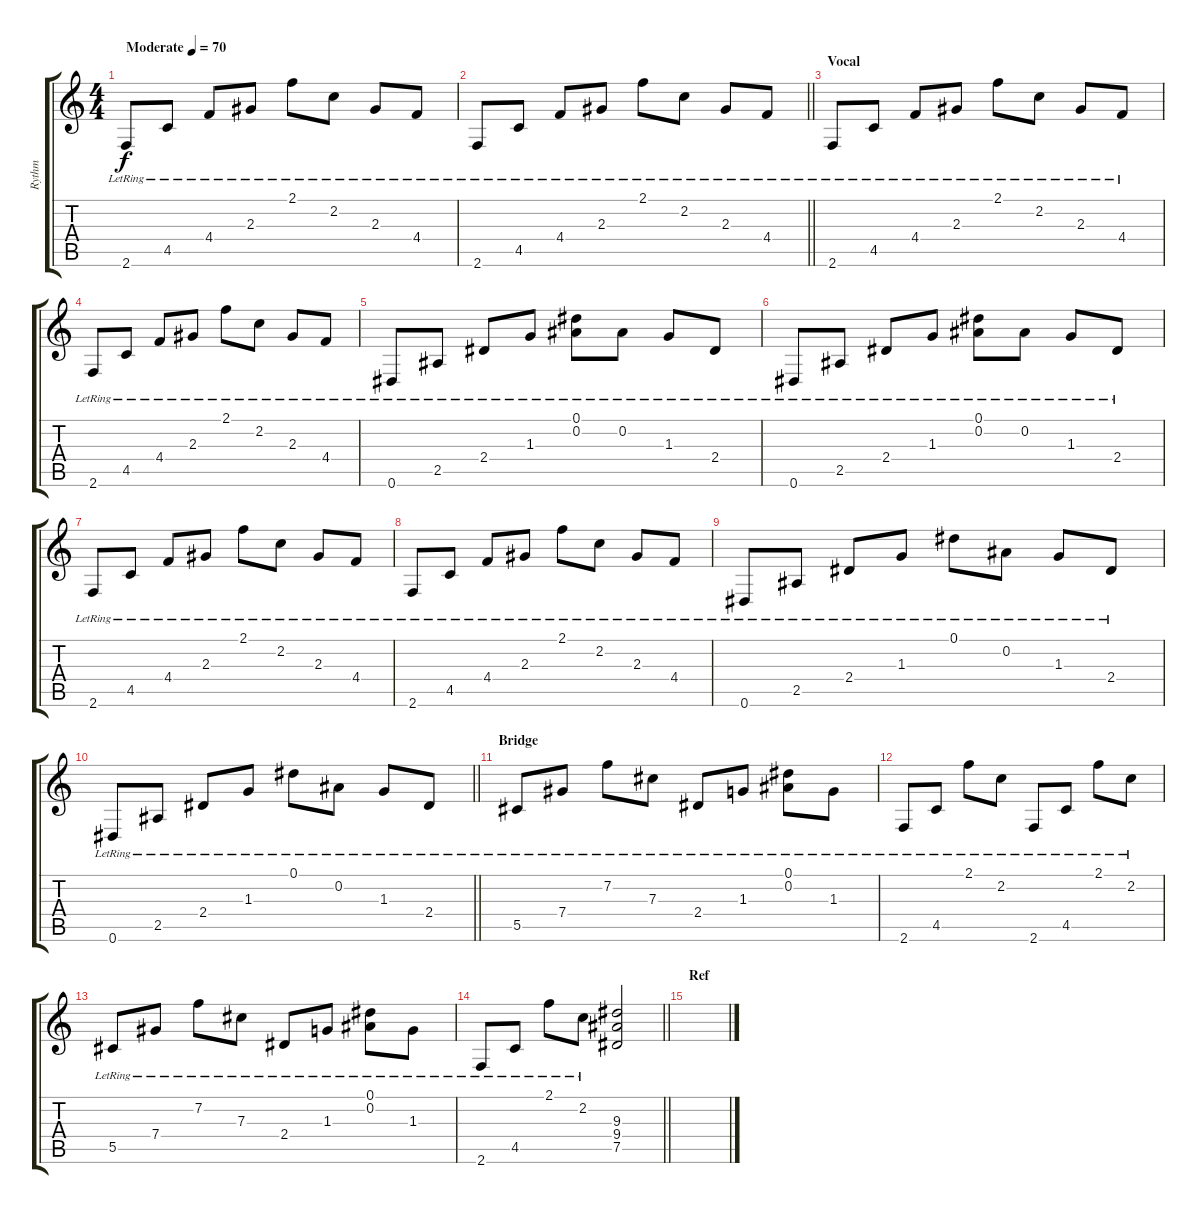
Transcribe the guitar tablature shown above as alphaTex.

\track ("Rythm" "Rythm") {instrument electricguitarjazz}
\staff {score tabs}
\tuning (Eb4 Bb3 Gb3 Db3 Ab2 Eb2) {hide}
\ts (4 4)
\tempo (70 "Moderate")
\clef g2
\ks c
2.6{lr}.8{dy f instrument electricguitarjazz} 4.5{lr}.8 4.4{lr}.8 2.3{lr}.8 2.1{lr}.8 2.2{lr}.8 2.3{lr}.8 4.4{lr}.8 |
\barLineRight lightlight
2.6{lr}.8 4.5{lr}.8 4.4{lr}.8 2.3{lr}.8 2.1{lr}.8 2.2{lr}.8 2.3{lr}.8 4.4{lr}.8 |
\section ("" "Vocal")
2.6{lr}.8 4.5{lr}.8 4.4{lr}.8 2.3{lr}.8 2.1{lr}.8 2.2{lr}.8 2.3{lr}.8 4.4{lr}.8 |
2.6{lr}.8 4.5{lr}.8 4.4{lr}.8 2.3{lr}.8 2.1{lr}.8 2.2{lr}.8 2.3{lr}.8 4.4{lr}.8 |
0.6{lr}.8 2.5{lr}.8 2.4{lr}.8 1.3{lr}.8 (0.1{lr} 0.2{lr}).8 0.2{lr}.8 1.3{lr}.8 2.4{lr}.8 |
0.6{lr}.8 2.5{lr}.8 2.4{lr}.8 1.3{lr}.8 (0.1{lr} 0.2{lr}).8 0.2{lr}.8 1.3{lr}.8 2.4{lr}.8 |
2.6{lr}.8 4.5{lr}.8 4.4{lr}.8 2.3{lr}.8 2.1{lr}.8 2.2{lr}.8 2.3{lr}.8 4.4{lr}.8 |
2.6{lr}.8 4.5{lr}.8 4.4{lr}.8 2.3{lr}.8 2.1{lr}.8 2.2{lr}.8 2.3{lr}.8 4.4{lr}.8 |
0.6{lr}.8 2.5{lr}.8 2.4{lr}.8 1.3{lr}.8 0.1{lr}.8 0.2{lr}.8 1.3{lr}.8 2.4{lr}.8 |
\barLineRight lightlight
0.6{lr}.8 2.5{lr}.8 2.4{lr}.8 1.3{lr}.8 0.1{lr}.8 0.2{lr}.8 1.3{lr}.8 2.4{lr}.8 |
\section ("" "Bridge")
5.5{lr}.8 7.4{lr}.8 7.2{lr}.8 7.3{lr}.8 2.4{lr}.8 1.3{lr}.8 (0.1{lr} 0.2{lr}).8 1.3{lr}.8 |
2.6{lr}.8 4.5{lr}.8 2.1{lr}.8 2.2{lr}.8 2.6{lr}.8 4.5{lr}.8 2.1{lr}.8 2.2{lr}.8 |
5.5{lr}.8 7.4{lr}.8 7.2{lr}.8 7.3{lr}.8 2.4{lr}.8 1.3{lr}.8 (0.1{lr} 0.2{lr}).8 1.3{lr}.8 |
\barLineRight lightlight
2.6{lr}.8 4.5{lr}.8 2.1{lr}.8 2.2{lr}.8 (9.3 9.4 7.5).2 |
\section ("" "Ref")
